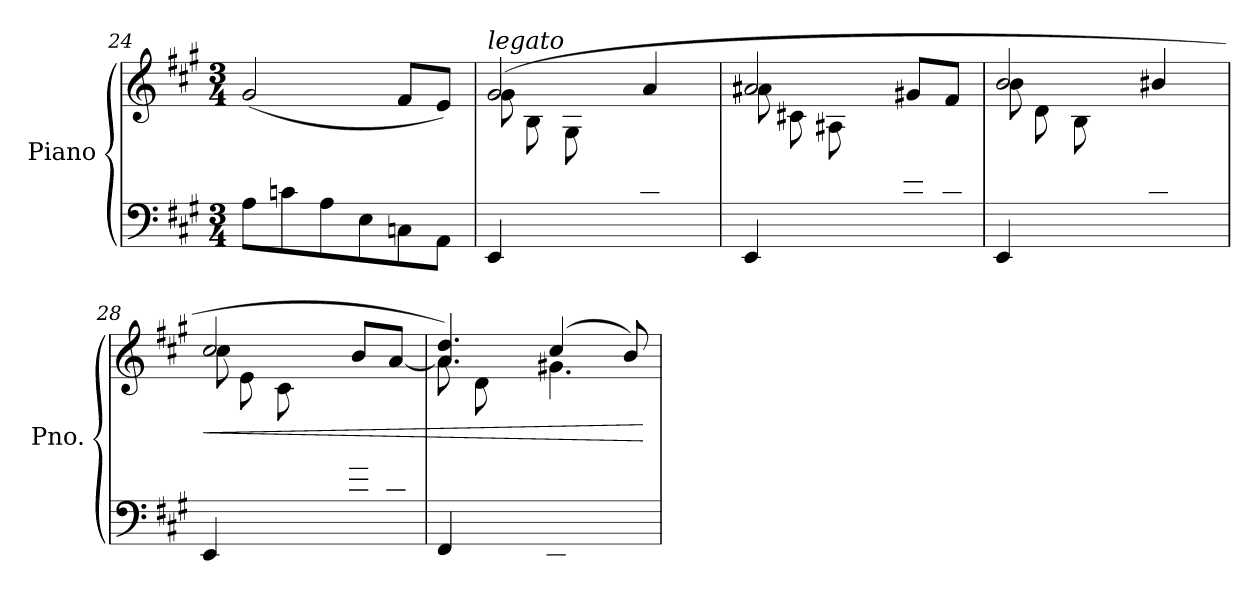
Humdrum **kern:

**kern	**kern	**dynam
*part1	*part1	*part1
*staff2	*staff1	*staff1/2
*I"Piano	*	*
*I'Pno.	*	*
*clefF4	*clefG2	*
*k[f#c#g#]	*k[f#c#g#]	*
*M3/4	*M3/4	*
=24	=24	=24
8A\L	(>2g#/	.
8cn\	.	.
8A\	.	.
8E\	.	.
8Cn\	8f#/L	.
8AA\J	8e/J)	.
!!LO:PB:g=z
=25	=25	=25
*^	*^	*
!	!	!LO:TX:a:i:t=legato	!	!
4.ryy	4EE/	(>2g#/	(>8g#\L	.
.	.	.	8B\	.
.	2ryy	.	8G#\	.
8E/	.	.	4.ryy	.
8cn/	.	4a/	.	.
8A/J)	.	.	.	.
=26	=26	=26	=26	=26
4.ryy	4EE/	2a#X/	(>8a#\L	.
.	.	.	8c#X\	.
.	2ryy	.	8A#X\	.
8E/	.	.	4.ryy	.
8e/	.	8g#X/L	.	.
8c#/J)	.	8f#/J	.	.
=27	=27	=27	=27	=27
4.ryy	4EE/	2b/	(>8b\L	.
.	.	.	8d\	.
.	2ryy	.	8B\	.
8E/	.	.	4.ryy	.
8d#X/	.	4b#X/	.	.
8B#X/J)	.	.	.	.
=28	=28	=28	=28	=28
!	!	!	!	!LO:HP:b
4.ryy	4EE/	2cc#/	(>8cc#\L	<
.	.	.	8e\	.
.	2ryy	.	8c#\	.
8E/	.	.	4.ryy	.
8gn/	.	8b/L	.	.
8c#/J)	.	[8a/J	.	.
!!LO:LB:g=z
=29	=29	=29	=29	=29
*	*	*	*^	*
4FF#/	4ryy	4.a/] 4.dd/)	4.ryy	(<8a\L	.
.	.	.	.	8d\	.
2ryy	8A/	.	.	2ryy	.
.	8EE/	(>4cc#/	4.g#X\	.	.
.	8E/	.	.	.	.
.	8G#X/J)	8b/)	.	.	.
*v	*v	*	*	*	*
*	*v	*v	*v	*
.	.	[
=	=	=
*-	*-	*-
